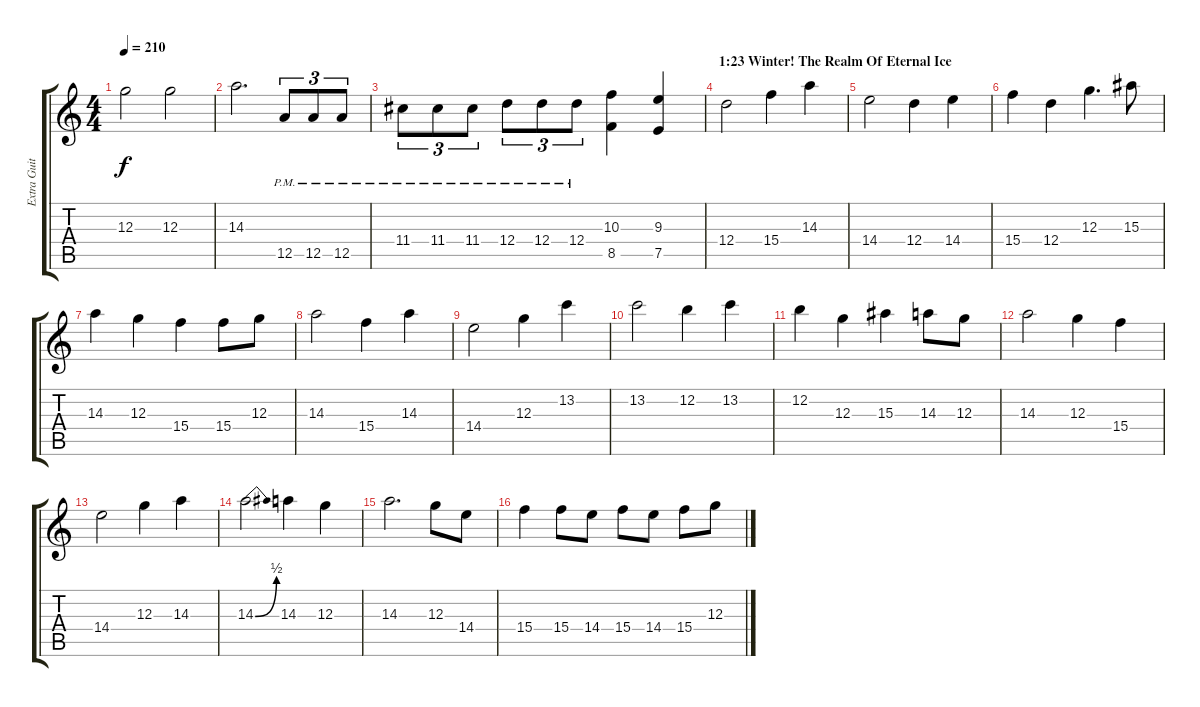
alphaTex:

\track ("Extra Guitar 1" "Extra Guit") {instrument distortionguitar}
\staff {score tabs}
\tuning (E4 B3 G3 D3 A2 E2) {hide}
\ts (4 4)
\tempo 210
\clef g2
\ks c
12.3{t}.2{dy f} 12.3.2 |
14.3.2{d} 12.5{pm}.8{tu (3 2)} 12.5{pm}.8{tu (3 2)} 12.5{pm}.8{tu (3 2)} |
11.4{pm}.8{tu (3 2)} 11.4{pm}.8{tu (3 2)} 11.4{pm}.8{tu (3 2)} 12.4{pm}.8{tu (3 2)} 12.4{pm}.8{tu (3 2)} 12.4{pm}.8{tu (3 2)} (10.3 8.5).4 (9.3 7.5).4 |
\section ("" "1:23 Winter! The Realm Of Eternal Ice")
12.4.2 15.4.4 14.3.4 |
14.4.2 12.4.4 14.4.4 |
15.4.4 12.4.4 12.3.4{d} 15.3.8 |
14.3.4 12.3.4 15.4.4 15.4.8 12.3.8 |
14.3.2 15.4.4 14.3.4 |
14.4.2 12.3.4 13.2.4 |
13.2.2 12.2.4 13.2.4 |
12.2.4 12.3.4 15.3.4 14.3.8 12.3.8 |
14.3.2 12.3.4 15.4.4 |
14.4.2 12.3.4 14.3.4 |
14.3{be (bend 0 0 60 2)}.2 14.3.4 12.3.4 |
14.3.2{d} 12.3.8 14.4.8 |
15.4.4 15.4.8 14.4.8 15.4.8 14.4.8 15.4.8 12.3.8
